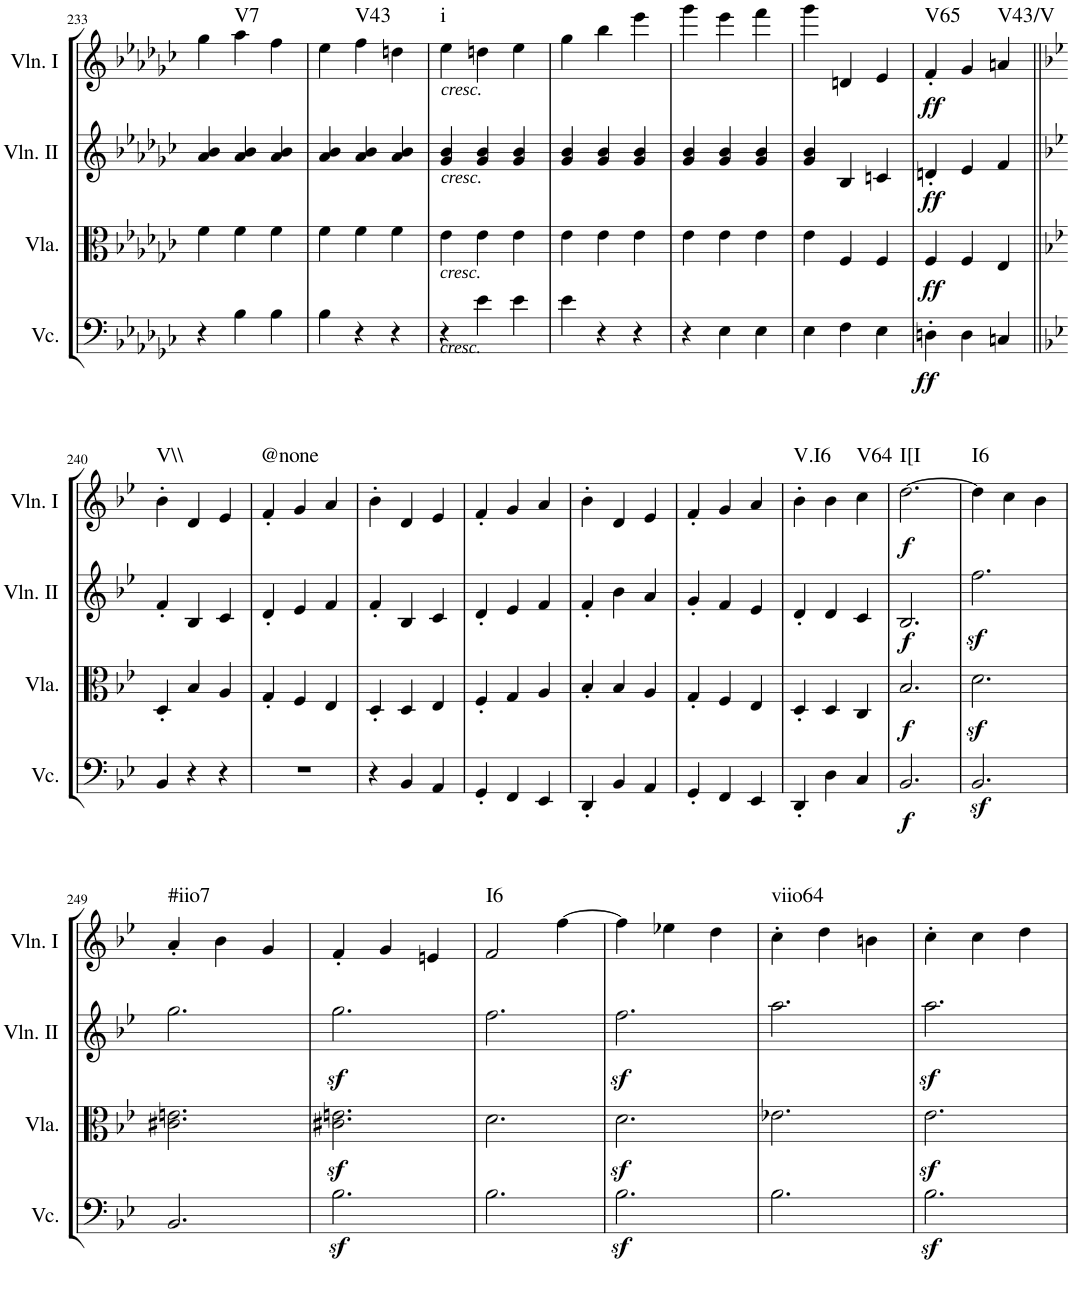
**kern	**dynam	**kern	**dynam	**kern	**dynam	**kern	**dynam	**harte
*part4	*part4	*part3	*part3	*part2	*part2	*part1	*part1	*part1
*staff4	*staff4	*staff3	*staff3	*staff2	*staff2	*staff1	*staff1	*
*I"Violoncello	*	*I"Viola	*	*I"Violin II	*	*I"Violin I	*	*
*I'Vc.	*	*I'Vla.	*	*I'Vln. II	*	*I'Vln. I	*	*
!!LO:PB:g=z
*clefF4	*	*clefC3	*	*clefG2	*	*clefG2	*	*
*k[b-e-a-d-g-c-]	*	*k[b-e-a-d-g-c-]	*	*k[b-e-a-d-g-c-]	*	*k[b-e-a-d-g-c-]	*	*
*e-:	*	*e-:	*	*e-:	*	*e-:	*	*
*M3/4	*	*M3/4	*	*M3/4	*	*M3/4	*	*
=233	=233	=233	=233	=233	=233	=233	=233	=233
4r	.	4f\	.	4a-/ 4b-/	.	4gg-\	.	.
!	!	!	!	!	!	!	!	!LO:H:kt=V7
4B-\	.	4f\	.	4a-/ 4b-/	.	4aa-\	.	N
4B-\	.	4f\	.	4a-/ 4b-/	.	4ff\	.	.
=234	=234	=234	=234	=234	=234	=234	=234	=234
4B-\	.	4f\	.	4a-/ 4b-/	.	4ee-\	.	.
!	!	!	!	!	!	!	!	!LO:H:kt=V43
4r	.	4f\	.	4a-/ 4b-/	.	4ff\	.	N
4r	.	4f\	.	4a-/ 4b-/	.	4ddn\	.	.
=235	=235	=235	=235	=235	=235	=235	=235	=235
!	!	!	!	!	!	!LO:TX:b:i:t=cresc.	!	!
!	!	!	!	!LO:TX:b:i:t=cresc.	!	!	!	!
!	!	!LO:TX:b:i:t=cresc.	!	!	!	!	!	!
!LO:TX:a:i:t=cresc.	!	!	!	!	!	!	!	!LO:H:kt=i
4r	.	4e-\	.	4g-/ 4b-/	.	4ee-\	.	N
4e-\	.	4e-\	.	4g-/ 4b-/	.	4ddn\	.	.
4e-\	.	4e-\	.	4g-/ 4b-/	.	4ee-\	.	.
=236	=236	=236	=236	=236	=236	=236	=236	=236
4e-\	.	4e-\	.	4g-/ 4b-/	.	4gg-\	.	.
4r	.	4e-\	.	4g-/ 4b-/	.	4bb-\	.	.
4r	.	4e-\	.	4g-/ 4b-/	.	4eee-\	.	.
=237	=237	=237	=237	=237	=237	=237	=237	=237
4r	.	4e-\	.	4g-/ 4b-/	.	4ggg-\	.	.
4E-\	.	4e-\	.	4g-/ 4b-/	.	4eee-\	.	.
4E-\	.	4e-\	.	4g-/ 4b-/	.	4fff\	.	.
=238	=238	=238	=238	=238	=238	=238	=238	=238
4E-\	.	4e-\	.	4g-/ 4b-/	.	4ggg-\	.	.
4F\	.	4F/	.	4B-/	.	4dn/	.	.
4E-\	.	4F/	.	4cn/	.	4e-/	.	.
=239	=239	=239	=239	=239	=239	=239	=239	=239
!	!LO:DY:b	!	!LO:DY:b	!	!LO:DY:b	!	!LO:DY:b	!LO:H:kt=V65
4Dn'\	ff	4F/	ff	4dn'/	ff	4f'/	ff	N
4D\	.	4F/	.	4e-/	.	4g-/	.	.
!	!	!	!	!	!	!	!	!LO:H:kt=V43/V
4Cn/	.	4E-/	.	4f/	.	4an/	.	N
!!LO:LB:g=z
=240||	=240||	=240||	=240||	=240||	=240||	=240||	=240||	=240||
*k[b-e-]	*	*k[b-e-]	*	*k[b-e-]	*	*k[b-e-]	*	*
*B-:	*	*B-:	*	*B-:	*	*B-:	*	*
!	!	!	!	!	!	!	!	!LO:H:kt=V\\
4BB-/	.	4D'/	.	4f'/	.	4b-'\	.	N
4r	.	4B-/	.	4B-/	.	4d/	.	.
4r	.	4A/	.	4c/	.	4e-/	.	.
=241	=241	=241	=241	=241	=241	=241	=241	=241
!	!	!	!	!	!	!	!	!LO:H:kt=@none
2.r	.	4G'/	.	4d'/	.	4f'/	.	N
.	.	4F/	.	4e-/	.	4g/	.	.
.	.	4E-/	.	4f/	.	4a/	.	.
=242	=242	=242	=242	=242	=242	=242	=242	=242
4r	.	4D'/	.	4f'/	.	4b-'\	.	.
4BB-/	.	4D/	.	4B-/	.	4d/	.	.
4AA/	.	4E-/	.	4c/	.	4e-/	.	.
=243	=243	=243	=243	=243	=243	=243	=243	=243
4GG'/	.	4F'/	.	4d'/	.	4f'/	.	.
4FF/	.	4G/	.	4e-/	.	4g/	.	.
4EE-/	.	4A/	.	4f/	.	4a/	.	.
=244	=244	=244	=244	=244	=244	=244	=244	=244
4DD'/	.	4B-'/	.	4f'/	.	4b-'\	.	.
4BB-/	.	4B-/	.	4b-\	.	4d/	.	.
4AA/	.	4A/	.	4a/	.	4e-/	.	.
=245	=245	=245	=245	=245	=245	=245	=245	=245
4GG'/	.	4G'/	.	4g'/	.	4f'/	.	.
4FF/	.	4F/	.	4f/	.	4g/	.	.
4EE-/	.	4E-/	.	4e-/	.	4a/	.	.
=246	=246	=246	=246	=246	=246	=246	=246	=246
!	!	!	!	!	!	!	!	!LO:H:kt=V.I6
4DD'/	.	4D'/	.	4d'/	.	4b-'\	.	N
4D\	.	4D/	.	4d/	.	4b-\	.	.
!	!	!	!	!	!	!	!	!LO:H:kt=V64
4C/	.	4C/	.	4c/	.	4cc\	.	N
=247	=247	=247	=247	=247	=247	=247	=247	=247
!	!LO:DY:b	!	!LO:DY:b	!	!LO:DY:b	!	!LO:DY:b	!LO:H:kt=I[I
2.BB-/	f	2.B-/	f	2.B-/	f	[2.dd\	f	N
=248	=248	=248	=248	=248	=248	=248	=248	=248
!	!	!	!	!	!	!	!	!LO:H:kt=I6
2.BB-z</	.	2.dz<\	.	2.ffz<\	.	4dd\]	.	N
.	.	.	.	.	.	4cc\	.	.
.	.	.	.	.	.	4b-\	.	.
!!LO:LB:g=z
=249	=249	=249	=249	=249	=249	=249	=249	=249
!	!	!	!	!	!	!	!	!LO:H:kt=#iio7
2.BB-/	.	2.c#X\ 2.en\	.	2.gg\	.	4a'/	.	N
.	.	.	.	.	.	4b-\	.	.
.	.	.	.	.	.	4g/	.	.
=250	=250	=250	=250	=250	=250	=250	=250	=250
2.B-z<\	.	2.c#X\z< 2.en\z<	.	2.ggz<\	.	4f'/	.	.
.	.	.	.	.	.	4g/	.	.
.	.	.	.	.	.	4en/	.	.
=251	=251	=251	=251	=251	=251	=251	=251	=251
!	!	!	!	!	!	!	!	!LO:H:kt=I6
2.B-\	.	2.d\	.	2.ff\	.	2f/	.	N
.	.	.	.	.	.	[4ff\	.	.
=252	=252	=252	=252	=252	=252	=252	=252	=252
2.B-z<\	.	2.dz<\	.	2.ffz<\	.	4ff\]	.	.
.	.	.	.	.	.	4ee-X\	.	.
.	.	.	.	.	.	4dd\	.	.
=253	=253	=253	=253	=253	=253	=253	=253	=253
!	!	!	!	!	!	!	!	!LO:H:kt=viio64
2.B-\	.	2.e-X\	.	2.aa\	.	4cc'\	.	N
.	.	.	.	.	.	4dd\	.	.
.	.	.	.	.	.	4bn\	.	.
=254	=254	=254	=254	=254	=254	=254	=254	=254
2.B-z<\	.	2.e-z<\	.	2.aaz<\	.	4cc'\	.	.
.	.	.	.	.	.	4cc\	.	.
.	.	.	.	.	.	4dd\	.	.
=	=	=	=	=	=	=	=	=
*-	*-	*-	*-	*-	*-	*-	*-	*-
